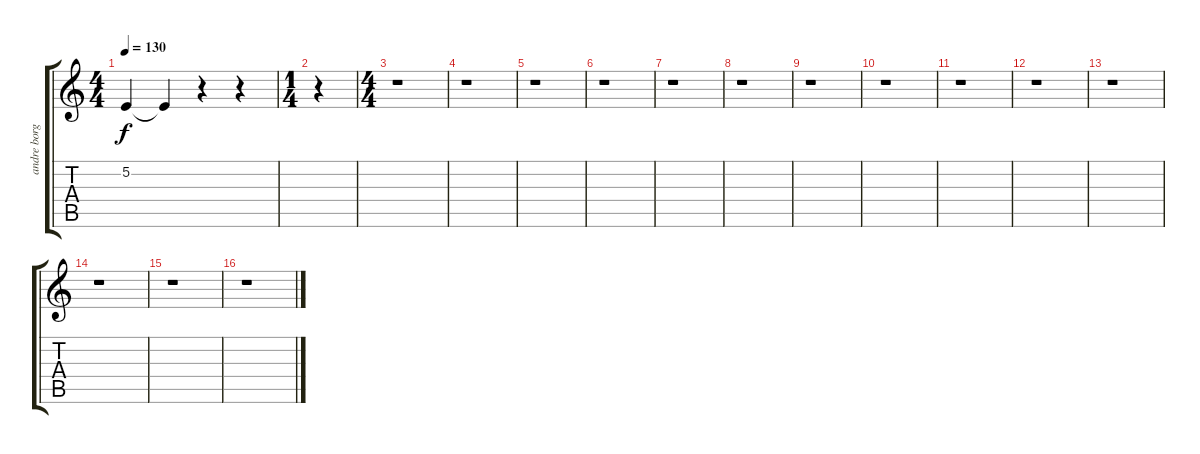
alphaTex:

\track ("andre borgman ( effects )" "andre borg") {instrument reversecymbal}
\staff {score tabs}
\tuning (E4 B3 G3 D3 A2 E2) {hide}
\ts (4 4)
\tempo 130
\clef g2
\ks c
5.2.4{dy f instrument reversecymbal} 5.2{t}.4 r.4 r.4 |
\ts (1 4)
r.4 |
\ts (4 4)
r.1 |
r.1 |
r.1 |
r.1 |
r.1 |
r.1 |
r.1 |
r.1 |
r.1 |
r.1 |
r.1 |
r.1 |
r.1 |
r.1
